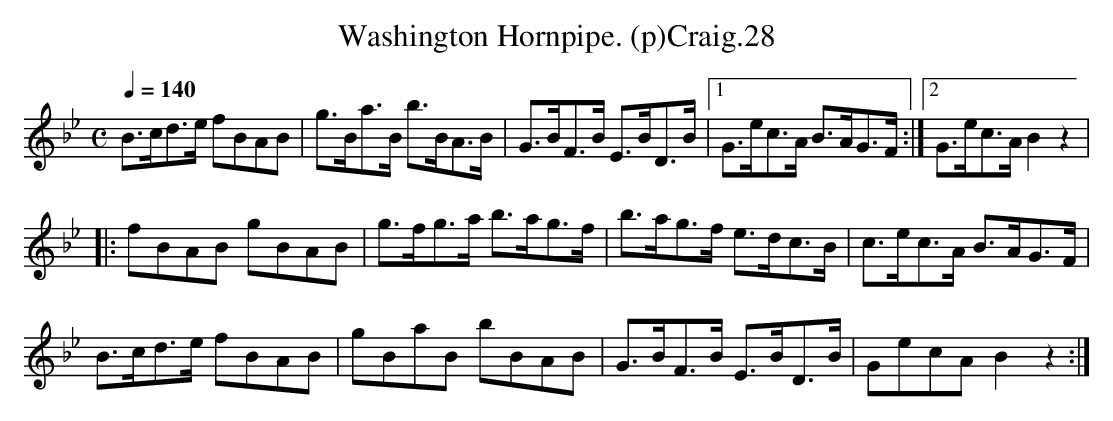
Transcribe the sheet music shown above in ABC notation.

X:1
T:Washington Hornpipe. (p)Craig.28
M:C
L:1/8
Q:1/4=140
K:Bb
B>cd>e fBAB | g>Ba>B b>BA>B | G>BF>B E>BD>B |1G>ec>A B>AG>F :|2 G>ec>A B2 z2 |
|: fBAB gBAB | g>fg>a b>ag>f | b>ag>f e>dc>B | c>ec>A B>AG>F |
B>cd>e fBAB | gBaB bBAB | G>BF>B E>BD>B | GecA B2z2 :|
